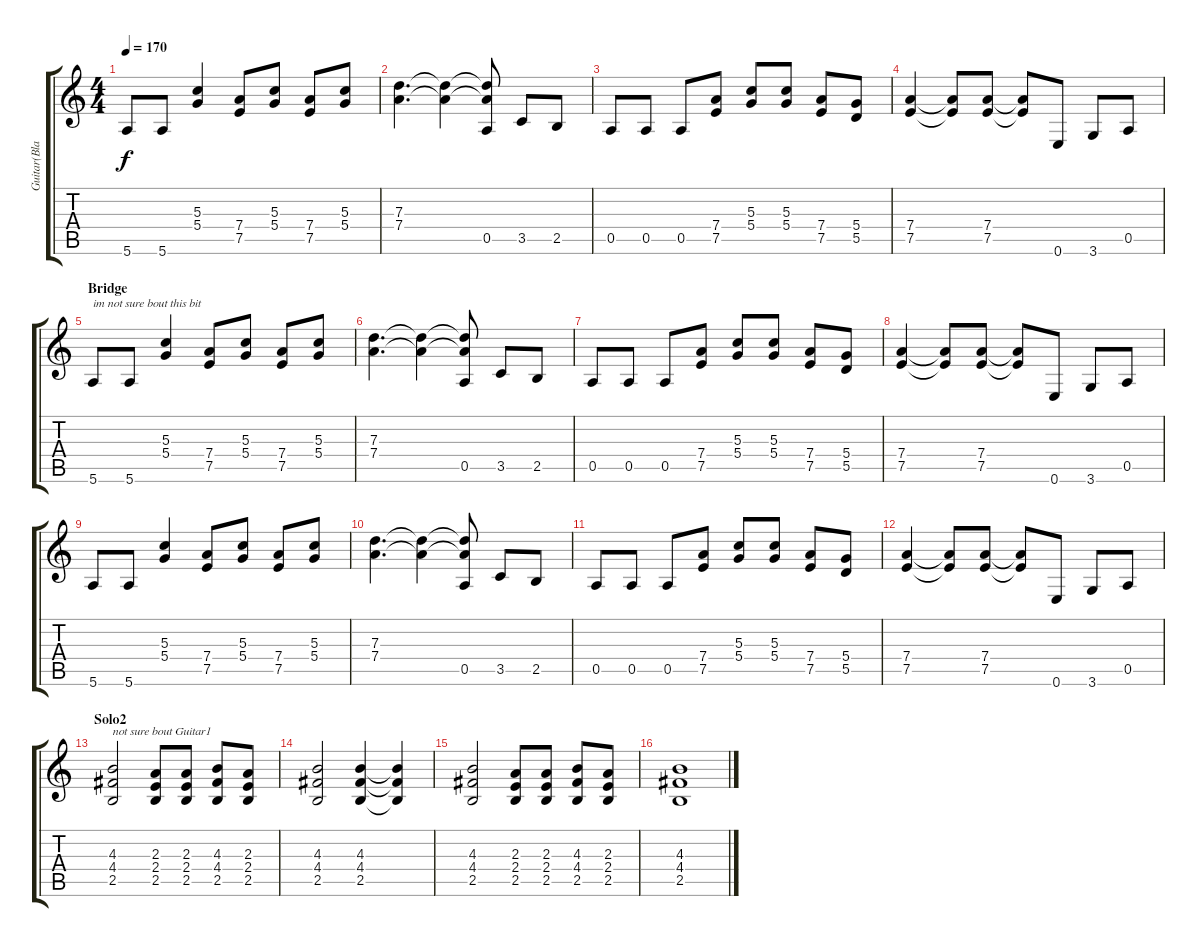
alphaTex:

\track ("Guitar(Blackie)" "Guitar(Bla") {instrument distortionguitar}
\staff {score tabs}
\tuning (E4 B3 G3 D3 A2 E2) {hide}
\ts (4 4)
\tempo 170
\clef g2
\ks c
5.6.8{dy f} 5.6.8 (5.3 5.4).4 (7.4 7.5).8 (5.3 5.4).8 (7.4 7.5).8 (5.3 5.4).8 |
(7.3 7.4).4{d} (7.3{t} 7.4{t}).4 (7.3{t} 7.4{t} 0.5).8 3.5.8 2.5.8 |
0.5.8 0.5.8 0.5.8 (7.4 7.5).8 (5.3 5.4).8 (5.3 5.4).8 (7.4 7.5).8 (5.4 5.5).8 |
(7.4 7.5).4 (7.4{t} 7.5{t}).8 (7.4 7.5).8 (7.4{t} 7.5{t}).8 0.6.8 3.6.8 0.5.8 |
\section ("" "Bridge")
5.6.8{txt "im not sure bout this bit"} 5.6.8 (5.3 5.4).4 (7.4 7.5).8 (5.3 5.4).8 (7.4 7.5).8 (5.3 5.4).8 |
(7.3 7.4).4{d} (7.3{t} 7.4{t}).4 (7.3{t} 7.4{t} 0.5).8 3.5.8 2.5.8 |
0.5.8 0.5.8 0.5.8 (7.4 7.5).8 (5.3 5.4).8 (5.3 5.4).8 (7.4 7.5).8 (5.4 5.5).8 |
(7.4 7.5).4 (7.4{t} 7.5{t}).8 (7.4 7.5).8 (7.4{t} 7.5{t}).8 0.6.8 3.6.8 0.5.8 |
5.6.8 5.6.8 (5.3 5.4).4 (7.4 7.5).8 (5.3 5.4).8 (7.4 7.5).8 (5.3 5.4).8 |
(7.3 7.4).4{d} (7.3{t} 7.4{t}).4 (7.3{t} 7.4{t} 0.5).8 3.5.8 2.5.8 |
0.5.8 0.5.8 0.5.8 (7.4 7.5).8 (5.3 5.4).8 (5.3 5.4).8 (7.4 7.5).8 (5.4 5.5).8 |
(7.4 7.5).4 (7.4{t} 7.5{t}).8 (7.4 7.5).8 (7.4{t} 7.5{t}).8 0.6.8 3.6.8 0.5.8 |
\section ("" "Solo2")
(4.3 4.4 2.5).2{txt "not sure bout Guitar1"} (2.3 2.4 2.5).8 (2.3 2.4 2.5).8 (4.3 4.4 2.5).8 (2.3 2.4 2.5).8 |
(4.3 4.4 2.5).2 (4.3 4.4 2.5).4 (4.3{t} 4.4{t} 2.5{t}).4 |
(4.3 4.4 2.5).2 (2.3 2.4 2.5).8 (2.3 2.4 2.5).8 (4.3 4.4 2.5).8 (2.3 2.4 2.5).8 |
(4.3 4.4 2.5).1
